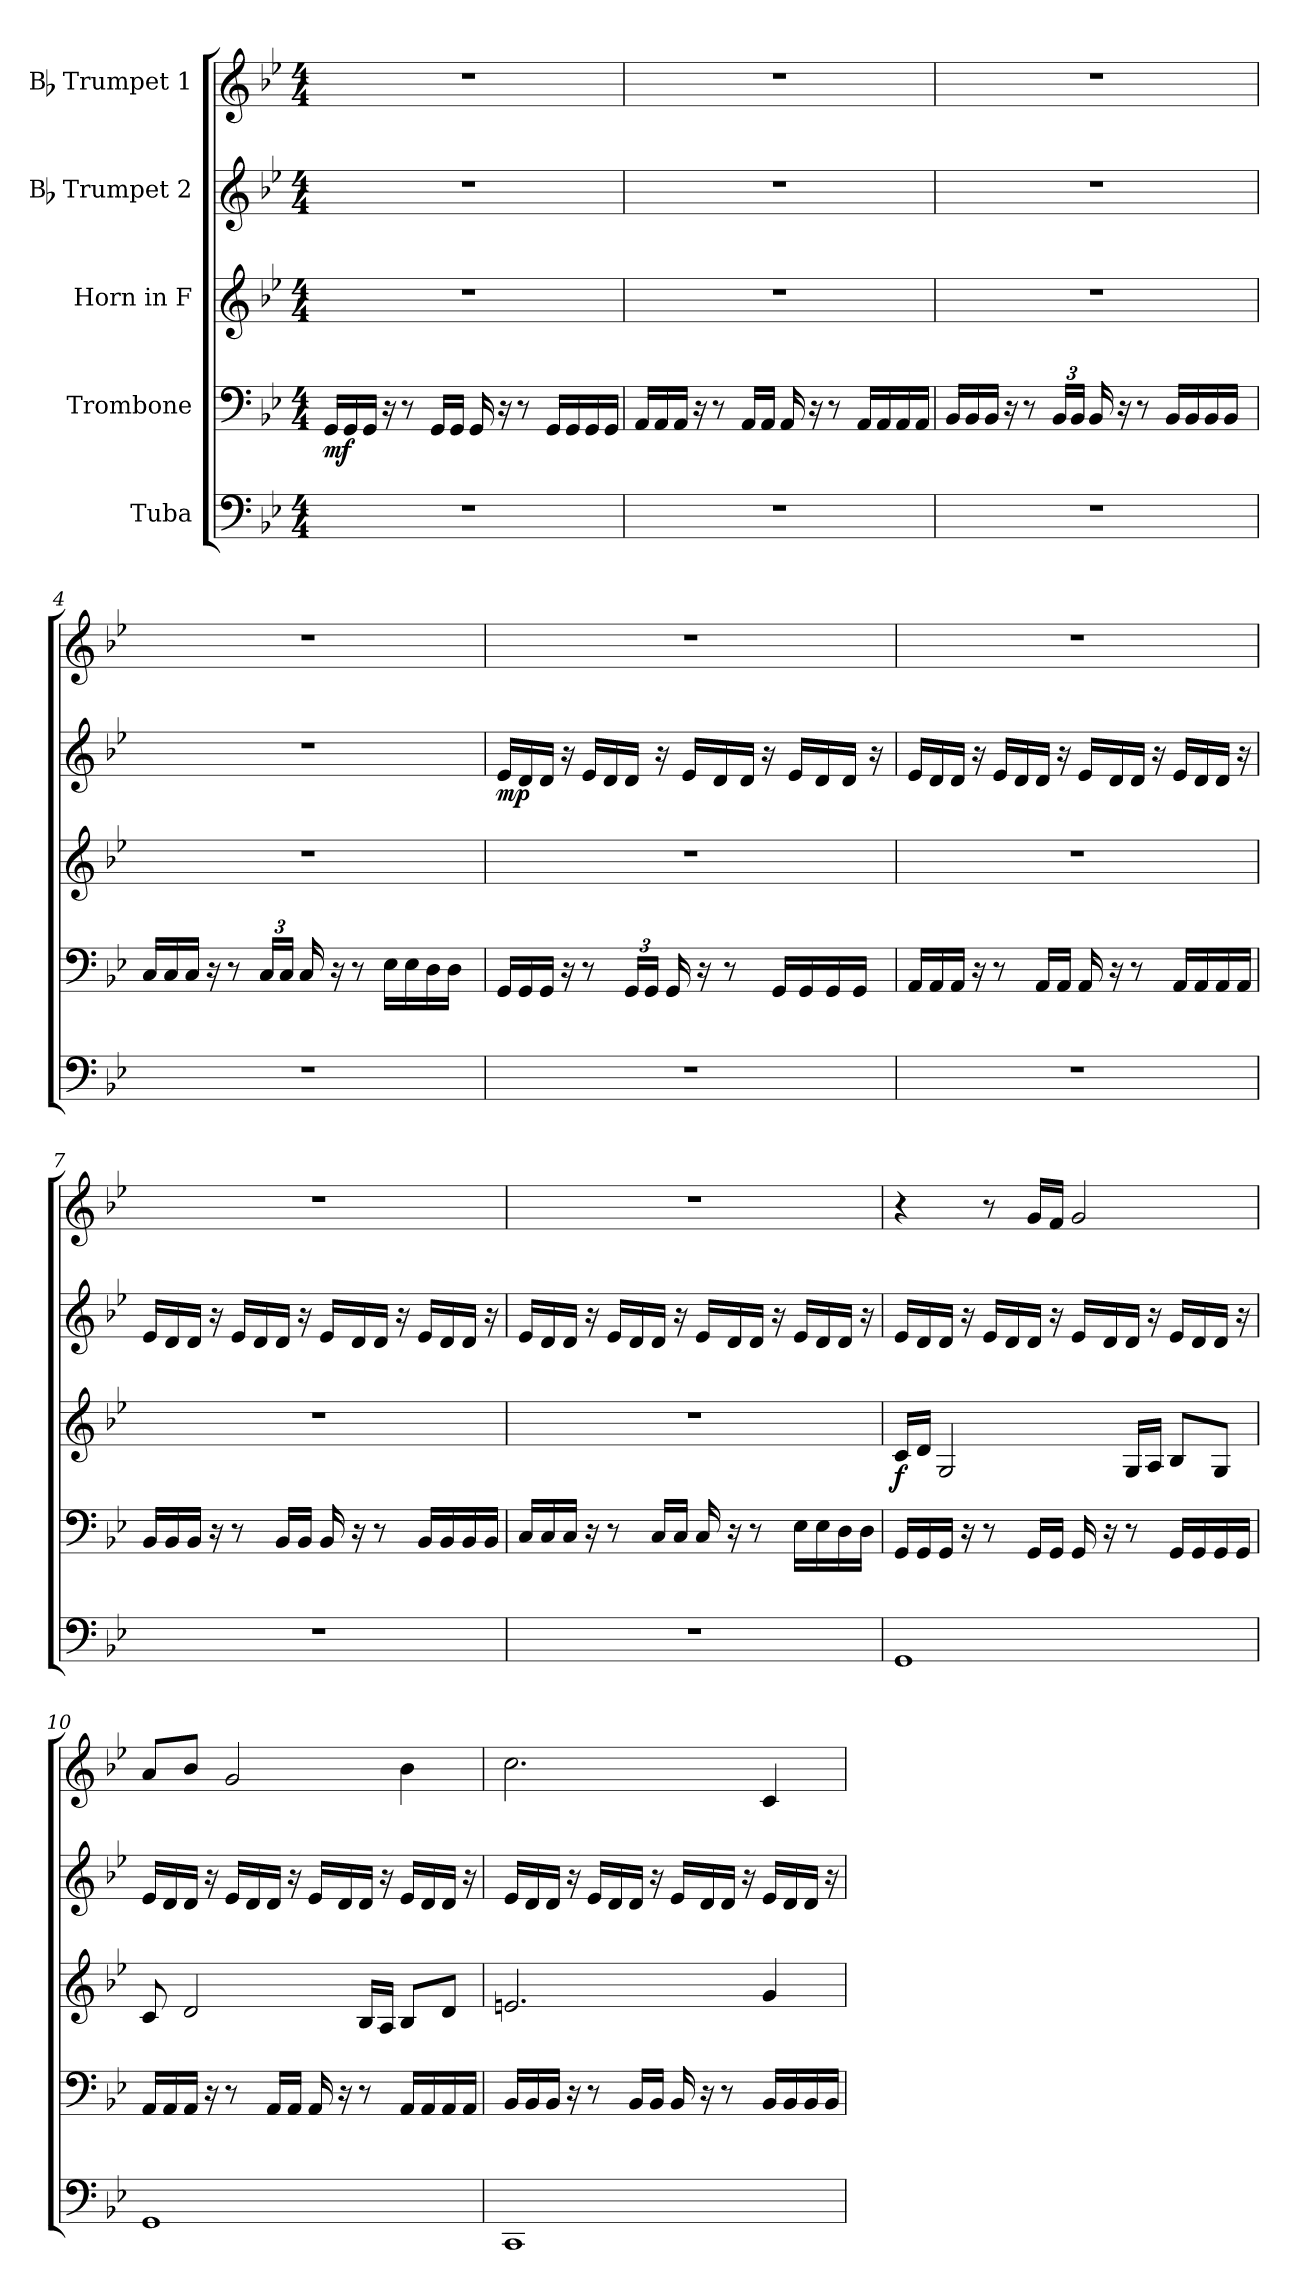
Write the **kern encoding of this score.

**kern	**kern	**dynam	**kern	**dynam	**kern	**dynam	**kern
*part5	*part4	*part4	*part3	*part3	*part2	*part2	*part1
*staff5	*staff4	*staff4	*staff3	*staff3	*staff2	*staff2	*staff1
*I"Tuba	*I"Trombone	*	*I"Horn in F	*	*I"Bb Trumpet 2	*	*I"Bb Trumpet 1
*clefF4	*clefF4	*	*clefG2	*	*clefG2	*	*clefG2
*k[b-e-]	*k[b-e-]	*	*k[b-e-]	*	*k[b-e-]	*	*k[b-e-]
*M4/4	*M4/4	*	*M4/4	*	*M4/4	*	*M4/4
=1	=1	=1	=1	=1	=1	=1	=1
!	!	!LO:DY:b	!	!	!	!	!
1r	16GG/LL	mf	1r	.	1r	.	1r
.	16GG/	.	.	.	.	.	.
.	16GG/JJ	.	.	.	.	.	.
.	16r	.	.	.	.	.	.
.	8r	.	.	.	.	.	.
.	16GG/LL	.	.	.	.	.	.
.	16GG/JJ	.	.	.	.	.	.
.	16GG/	.	.	.	.	.	.
.	16r	.	.	.	.	.	.
.	8r	.	.	.	.	.	.
.	16GG/LL	.	.	.	.	.	.
.	16GG/	.	.	.	.	.	.
.	16GG/	.	.	.	.	.	.
.	16GG/JJ	.	.	.	.	.	.
=2	=2	=2	=2	=2	=2	=2	=2
1r	16AA/LL	.	1r	.	1r	.	1r
.	16AA/	.	.	.	.	.	.
.	16AA/JJ	.	.	.	.	.	.
.	16r	.	.	.	.	.	.
.	8r	.	.	.	.	.	.
.	16AA/LL	.	.	.	.	.	.
.	16AA/JJ	.	.	.	.	.	.
.	16AA/	.	.	.	.	.	.
.	16r	.	.	.	.	.	.
.	8r	.	.	.	.	.	.
.	16AA/LL	.	.	.	.	.	.
.	16AA/	.	.	.	.	.	.
.	16AA/	.	.	.	.	.	.
.	16AA/JJ	.	.	.	.	.	.
!!LO:LB:g=z
=3	=3	=3	=3	=3	=3	=3	=3
1r	16BB-/LL	.	1r	.	1r	.	1r
.	16BB-/	.	.	.	.	.	.
.	16BB-/JJ	.	.	.	.	.	.
.	16r	.	.	.	.	.	.
.	8r	.	.	.	.	.	.
*	*Xbrackettup	*	*	*	*	*	*
.	24BB-/LL	.	.	.	.	.	.
.	24BB-/JJ	.	.	.	.	.	.
.	16BB-/	.	.	.	.	.	.
.	16r	.	.	.	.	.	.
.	8r	.	.	.	.	.	.
.	16BB-/LL	.	.	.	.	.	.
.	16BB-/	.	.	.	.	.	.
.	16BB-/	.	.	.	.	.	.
.	16BB-/JJ	.	.	.	.	.	.
.	24ryy	.	.	.	.	.	.
=4	=4	=4	=4	=4	=4	=4	=4
1r	16C/LL	.	1r	.	1r	.	1r
.	16C/	.	.	.	.	.	.
.	16C/JJ	.	.	.	.	.	.
.	16r	.	.	.	.	.	.
.	8r	.	.	.	.	.	.
.	24C/LL	.	.	.	.	.	.
.	24C/JJ	.	.	.	.	.	.
.	16C/	.	.	.	.	.	.
.	16r	.	.	.	.	.	.
.	8r	.	.	.	.	.	.
.	16E-\LL	.	.	.	.	.	.
.	16E-\	.	.	.	.	.	.
.	16D\	.	.	.	.	.	.
.	16D\JJ	.	.	.	.	.	.
.	24ryy	.	.	.	.	.	.
=5	=5	=5	=5	=5	=5	=5	=5
!	!	!	!	!	!	!LO:DY:b	!
1r	16GG/LL	.	1r	.	16e-/LL	mp	1r
.	16GG/	.	.	.	16d/	.	.
.	16GG/JJ	.	.	.	16d/JJ	.	.
.	16r	.	.	.	16r	.	.
.	8r	.	.	.	16e-/LL	.	.
.	.	.	.	.	16d/	.	.
.	24GG/LL	.	.	.	16d/JJ	.	.
.	24GG/JJ	.	.	.	.	.	.
.	.	.	.	.	16r	.	.
.	16GG/	.	.	.	.	.	.
.	.	.	.	.	16e-/LL	.	.
.	16r	.	.	.	.	.	.
.	.	.	.	.	16d/	.	.
.	8r	.	.	.	.	.	.
.	.	.	.	.	16d/JJ	.	.
.	.	.	.	.	16r	.	.
.	16GG/LL	.	.	.	.	.	.
.	.	.	.	.	16e-/LL	.	.
.	16GG/	.	.	.	.	.	.
.	.	.	.	.	16d/	.	.
.	16GG/	.	.	.	.	.	.
.	.	.	.	.	16d/JJ	.	.
.	16GG/JJ	.	.	.	.	.	.
.	.	.	.	.	16r	.	.
.	24ryy	.	.	.	.	.	.
!!LO:PB:g=z
=6	=6	=6	=6	=6	=6	=6	=6
1r	16AA/LL	.	1r	.	16e-/LL	.	1r
.	16AA/	.	.	.	16d/	.	.
.	16AA/JJ	.	.	.	16d/JJ	.	.
.	16r	.	.	.	16r	.	.
.	8r	.	.	.	16e-/LL	.	.
.	.	.	.	.	16d/	.	.
.	16AA/LL	.	.	.	16d/JJ	.	.
.	16AA/JJ	.	.	.	16r	.	.
.	16AA/	.	.	.	16e-/LL	.	.
.	16r	.	.	.	16d/	.	.
.	8r	.	.	.	16d/JJ	.	.
.	.	.	.	.	16r	.	.
.	16AA/LL	.	.	.	16e-/LL	.	.
.	16AA/	.	.	.	16d/	.	.
.	16AA/	.	.	.	16d/JJ	.	.
.	16AA/JJ	.	.	.	16r	.	.
=7	=7	=7	=7	=7	=7	=7	=7
1r	16BB-/LL	.	1r	.	16e-/LL	.	1r
.	16BB-/	.	.	.	16d/	.	.
.	16BB-/JJ	.	.	.	16d/JJ	.	.
.	16r	.	.	.	16r	.	.
.	8r	.	.	.	16e-/LL	.	.
.	.	.	.	.	16d/	.	.
.	16BB-/LL	.	.	.	16d/JJ	.	.
.	16BB-/JJ	.	.	.	16r	.	.
.	16BB-/	.	.	.	16e-/LL	.	.
.	16r	.	.	.	16d/	.	.
.	8r	.	.	.	16d/JJ	.	.
.	.	.	.	.	16r	.	.
.	16BB-/LL	.	.	.	16e-/LL	.	.
.	16BB-/	.	.	.	16d/	.	.
.	16BB-/	.	.	.	16d/JJ	.	.
.	16BB-/JJ	.	.	.	16r	.	.
!!LO:LB:g=z
=8	=8	=8	=8	=8	=8	=8	=8
1r	16C/LL	.	1r	.	16e-/LL	.	1r
.	16C/	.	.	.	16d/	.	.
.	16C/JJ	.	.	.	16d/JJ	.	.
.	16r	.	.	.	16r	.	.
.	8r	.	.	.	16e-/LL	.	.
.	.	.	.	.	16d/	.	.
.	16C/LL	.	.	.	16d/JJ	.	.
.	16C/JJ	.	.	.	16r	.	.
.	16C/	.	.	.	16e-/LL	.	.
.	16r	.	.	.	16d/	.	.
.	8r	.	.	.	16d/JJ	.	.
.	.	.	.	.	16r	.	.
.	16E-\LL	.	.	.	16e-/LL	.	.
.	16E-\	.	.	.	16d/	.	.
.	16D\	.	.	.	16d/JJ	.	.
.	16D\JJ	.	.	.	16r	.	.
=9	=9	=9	=9	=9	=9	=9	=9
!	!	!	!	!LO:DY:b	!	!LO:DY:a	!
!	!	!	!	!	!	!LO:DY:n=1:b	!
1GG	16GG/LL	.	16c/LL	f	16e-/LL	mf mp	4r
.	16GG/	.	16d/JJ	.	16d/	.	.
.	16GG/JJ	.	2G/	.	16d/JJ	.	.
.	16r	.	.	.	16r	.	.
.	8r	.	.	.	16e-/LL	.	8r
.	.	.	.	.	16d/	.	.
.	16GG/LL	.	.	.	16d/JJ	.	16g/LL
.	16GG/JJ	.	.	.	16r	.	16f/JJ
.	16GG/	.	.	.	16e-/LL	.	2g/
.	16r	.	.	.	16d/	.	.
.	8r	.	16G/LL	.	16d/JJ	.	.
.	.	.	16A/JJ	.	16r	.	.
.	16GG/LL	.	8B-/L	.	16e-/LL	.	.
.	16GG/	.	.	.	16d/	.	.
.	16GG/	.	8G/J	.	16d/JJ	.	.
.	16GG/JJ	.	.	.	16r	.	.
!!LO:PB:g=z
=10	=10	=10	=10	=10	=10	=10	=10
1GG	16AA/LL	.	8c/	.	16e-/LL	.	8a/L
.	16AA/	.	.	.	16d/	.	.
.	16AA/JJ	.	2d/	.	16d/JJ	.	8b-/J
.	16r	.	.	.	16r	.	.
.	8r	.	.	.	16e-/LL	.	2g/
.	.	.	.	.	16d/	.	.
.	16AA/LL	.	.	.	16d/JJ	.	.
.	16AA/JJ	.	.	.	16r	.	.
.	16AA/	.	.	.	16e-/LL	.	.
.	16r	.	.	.	16d/	.	.
.	8r	.	16B-/LL	.	16d/JJ	.	.
.	.	.	16A/JJ	.	16r	.	.
.	16AA/LL	.	8B-/L	.	16e-/LL	.	4b-\
.	16AA/	.	.	.	16d/	.	.
.	16AA/	.	8d/J	.	16d/JJ	.	.
.	16AA/JJ	.	.	.	16r	.	.
=11	=11	=11	=11	=11	=11	=11	=11
1CC	16BB-/LL	.	2.en/	.	16e-/LL	.	2.cc\
.	16BB-/	.	.	.	16d/	.	.
.	16BB-/JJ	.	.	.	16d/JJ	.	.
.	16r	.	.	.	16r	.	.
.	8r	.	.	.	16e-/LL	.	.
.	.	.	.	.	16d/	.	.
.	16BB-/LL	.	.	.	16d/JJ	.	.
.	16BB-/JJ	.	.	.	16r	.	.
.	16BB-/	.	.	.	16e-/LL	.	.
.	16r	.	.	.	16d/	.	.
.	8r	.	.	.	16d/JJ	.	.
.	.	.	.	.	16r	.	.
.	16BB-/LL	.	4g/	.	16e-/LL	.	4c/
.	16BB-/	.	.	.	16d/	.	.
.	16BB-/	.	.	.	16d/JJ	.	.
.	16BB-/JJ	.	.	.	16r	.	.
=	=	=	=	=	=	=	=
*-	*-	*-	*-	*-	*-	*-	*-
